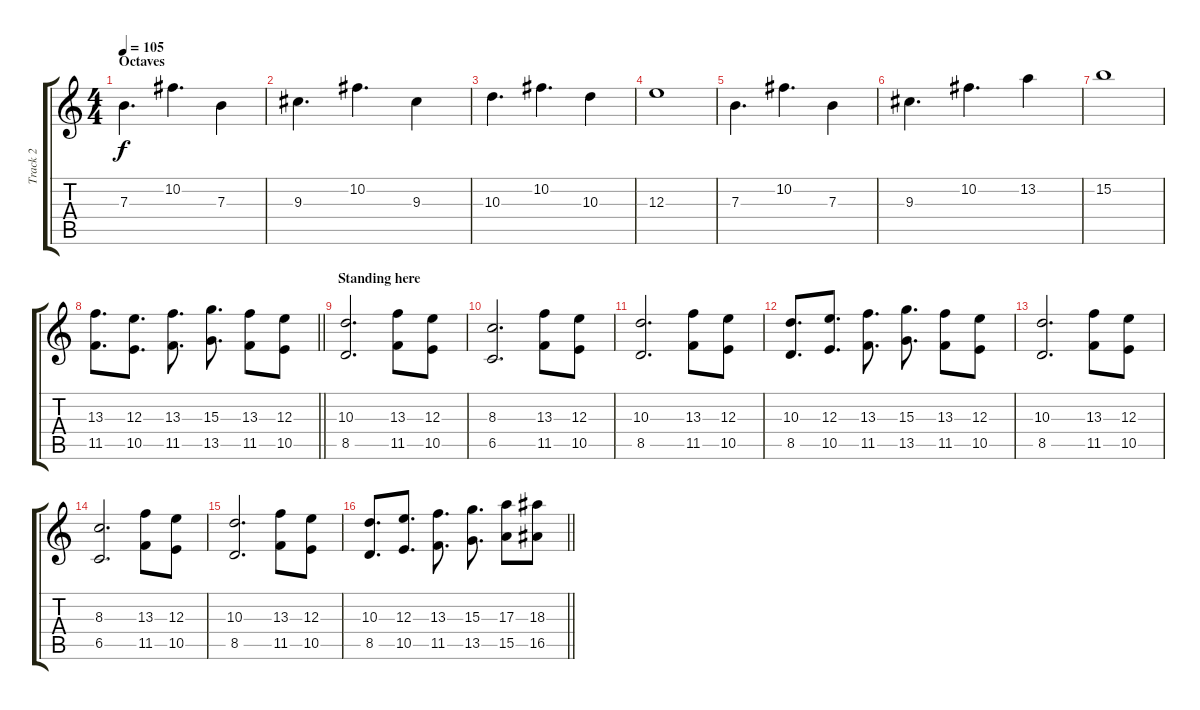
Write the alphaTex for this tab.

\track ("Track 2" "Track 2") {instrument overdrivenguitar}
\staff {score tabs}
\tuning (Db4 Ab3 E3 B2 Gb2 B1) {hide}
\ts (4 4)
\section ("" "Octaves")
\tempo 105
\clef g2
\ks c
7.3.4{d dy f} 10.2.4{d} 7.3.4 |
9.3.4{d} 10.2.4{d} 9.3.4 |
10.3.4{d} 10.2.4{d} 10.3.4 |
12.3.1 |
7.3.4{d} 10.2.4{d} 7.3.4 |
9.3.4{d} 10.2.4{d} 13.2.4 |
15.2.1 |
\barLineRight lightlight
(13.3 11.5).8{d} (12.3 10.5).8{d} (13.3 11.5).8{d} (15.3 13.5).8{d} (13.3 11.5).8 (12.3 10.5).8 |
\section ("" "Standing here")
(10.3 8.5).2{d} (13.3 11.5).8 (12.3 10.5).8 |
(8.3 6.5).2{d} (13.3 11.5).8 (12.3 10.5).8 |
(10.3 8.5).2{d} (13.3 11.5).8 (12.3 10.5).8 |
(10.3 8.5).8{d} (12.3 10.5).8{d} (13.3 11.5).8{d} (15.3 13.5).8{d} (13.3 11.5).8 (12.3 10.5).8 |
(10.3 8.5).2{d} (13.3 11.5).8 (12.3 10.5).8 |
(8.3 6.5).2{d} (13.3 11.5).8 (12.3 10.5).8 |
(10.3 8.5).2{d} (13.3 11.5).8 (12.3 10.5).8 |
\barLineRight lightlight
(10.3 8.5).8{d} (12.3 10.5).8{d} (13.3 11.5).8{d} (15.3 13.5).8{d} (17.3 15.5).8 (18.3 16.5).8
